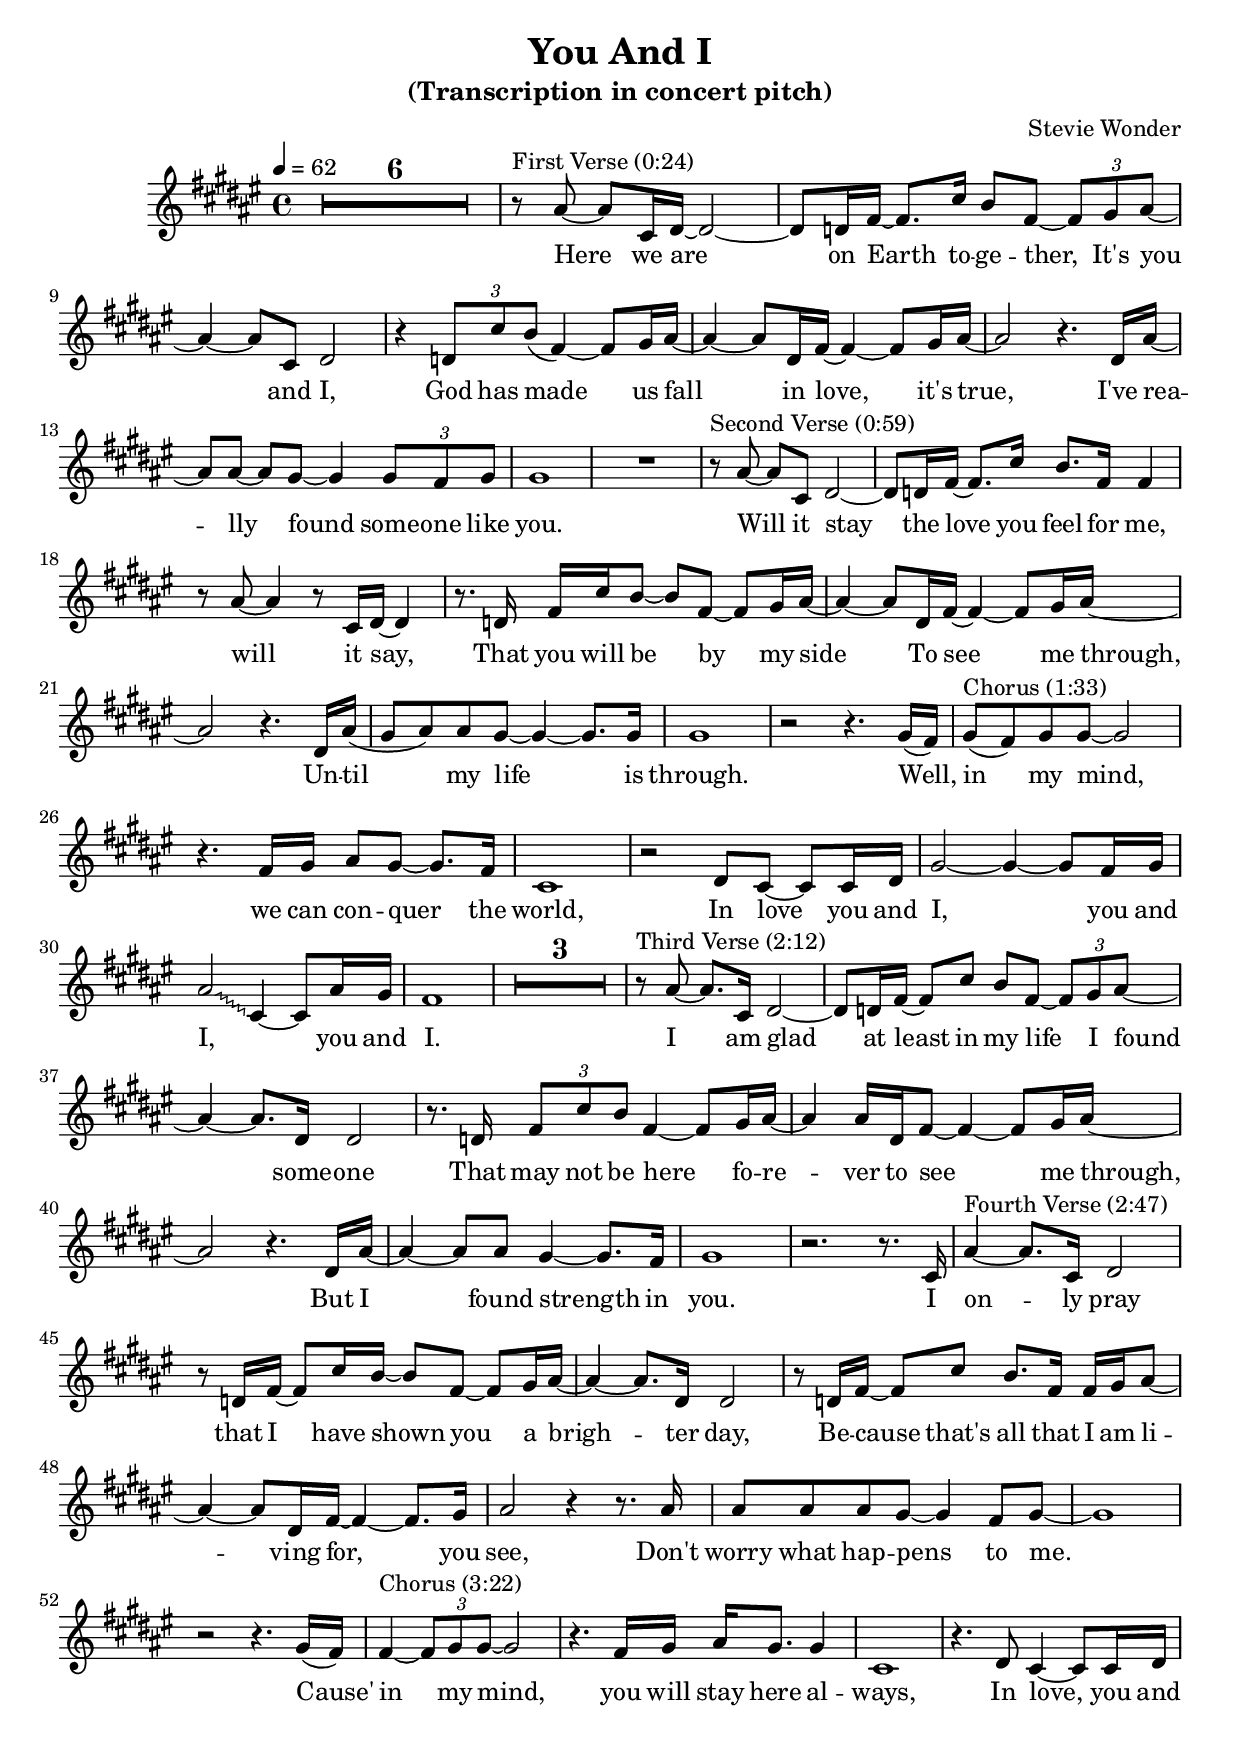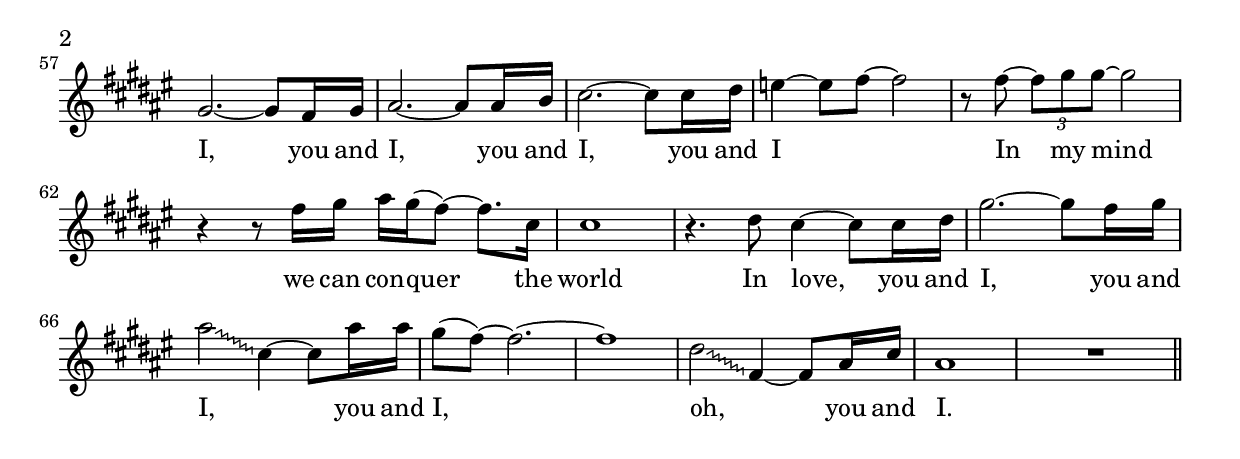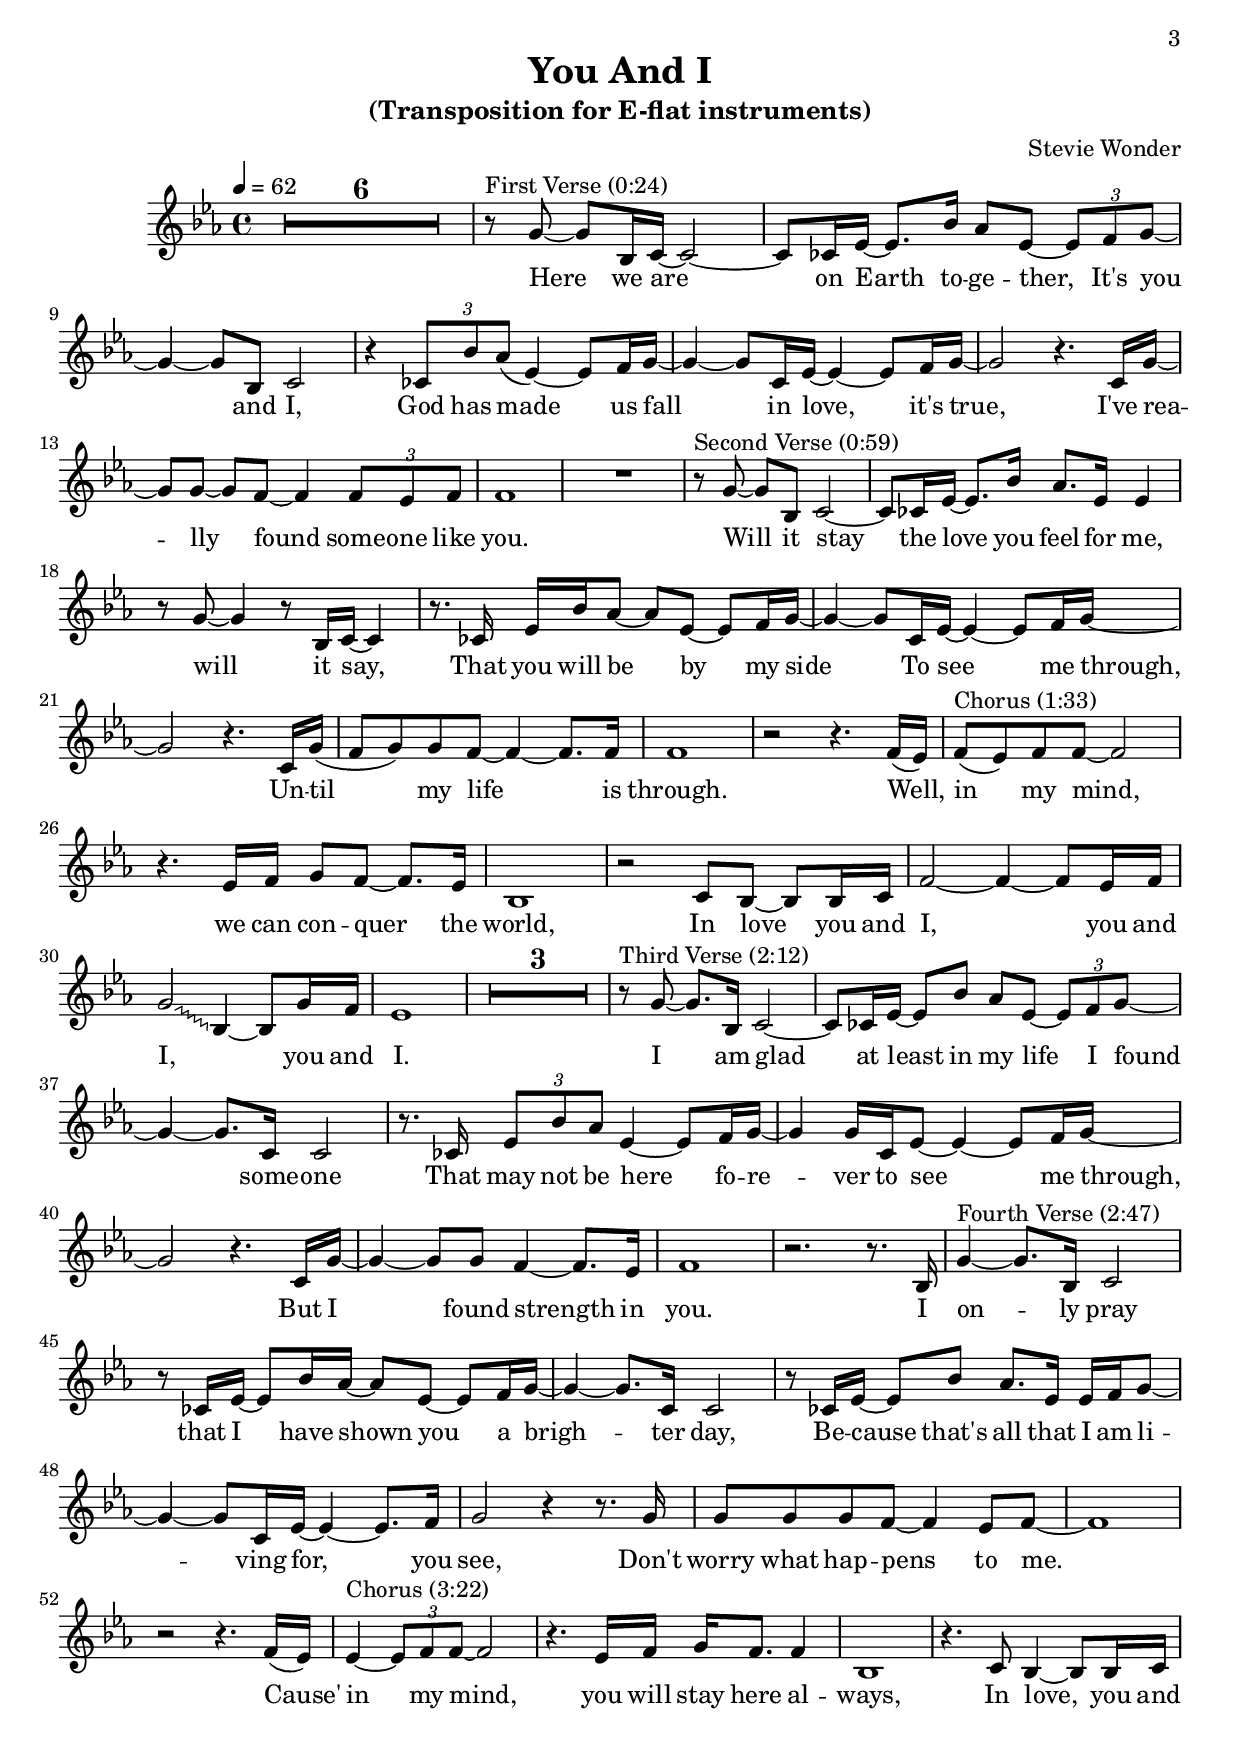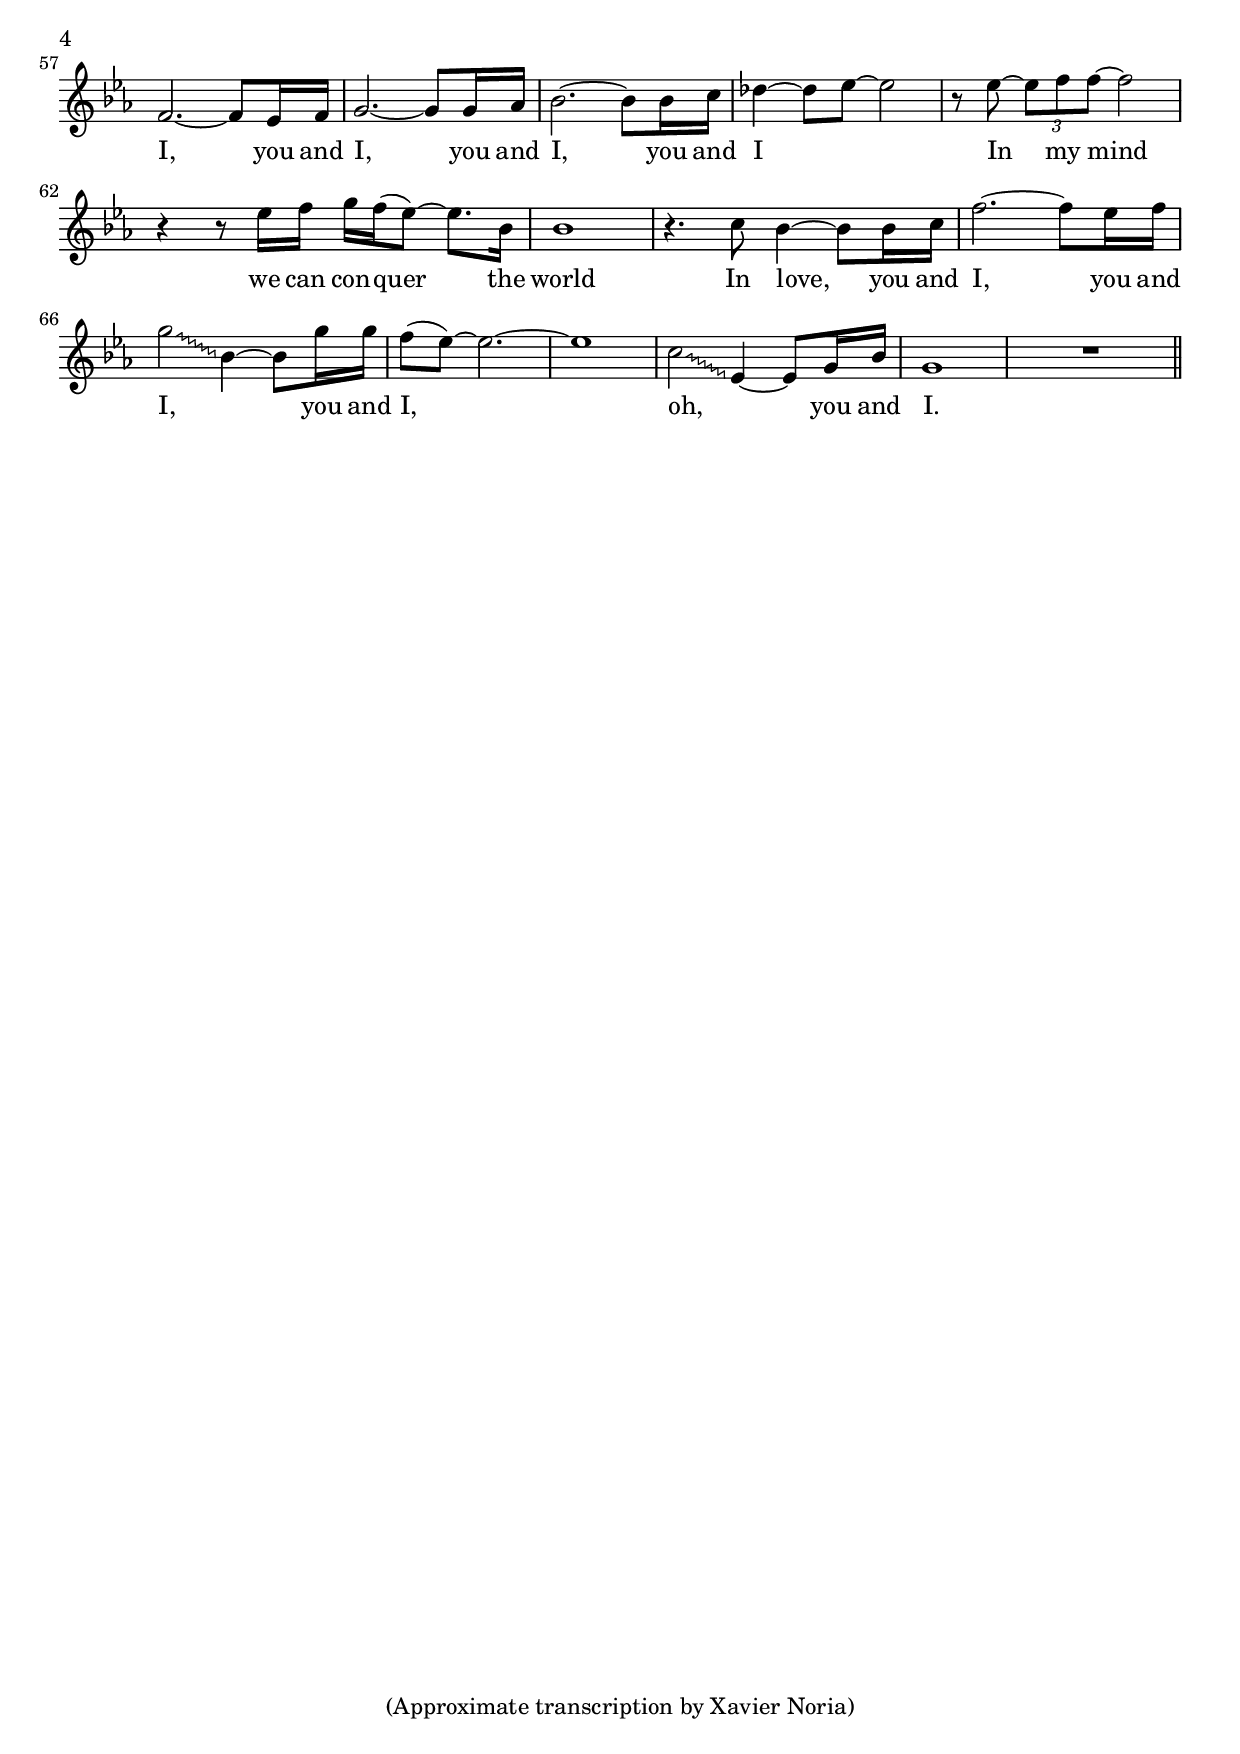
\version "2.16.1"

\include "english.ly"

\header {
  title    = "You And I"
  composer = "Stevie Wonder"
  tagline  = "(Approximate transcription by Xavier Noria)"
}

melody = {
  \relative c'' {
    \clef treble
    \key fs \major
    \time 4/4
    \tempo 4 = 62

    \compressFullBarRests
    \override MultiMeasureRest #'expand-limit = #2
    \override Glissando #'style = #'zigzag


    % --- Introduction -----------------------------------------------------------

    % 1 ~ 0:00
    R1*6 |


    % --- First Verse ------------------------------------------------------------

    % 7 ~ 0:24
    r8^"First Verse (0:24)" as ~ as cs,16  ds16 ~ ds2 ~ |

    % 8 ~ 0:28
    ds8 d16 fs ~ fs8. cs'16 b8 fs ~ \times 2/3 { fs gs as ~ } |

    % 9 ~ 0:32
    as4 ~ as8 cs,8 ds2 |

    % 10 ~ 0:35
    r4 \times 2/3 { d8 cs' b( } fs4) ~ fs8 gs16 as ~ |

    % 11 ~ 0:39
    as4 ~ as8 ds,16 fs ~ fs4 ~ fs8 gs16 as ~ |

    % 12 ~ 0:43
    as2 r4. ds,16 as' ~ |

    % 13 ~ 0:47
    as8[ as] ~ as gs ~ gs4 \times 2/3 { gs8 fs gs } |

    % 14 ~ 0:51
    gs1 |

    % 15 ~ 0:55
    R1 |


    % --- Second Verse -----------------------------------------------------------

    % 16 ~ 0:59
    r8^"Second Verse (0:59)" as8 ~ as[ cs,] ds2 ~ |

    % 17 ~ 1:03
    ds8 d16 fs ~ fs8. cs'16 b8. fs16 fs4 |

    % 18 ~ 1:06
    r8 as ~ as4 r8 cs,16 ds ~ ds4 |

    % 19 ~ 1:10
    r8. d16 fs cs' b8 ~ b8 fs ~ fs8 gs16 as ~ |

    % 20 ~ 1:14
    as4 ~ as8 ds,16 fs ~ fs4 ~ fs8 gs16 as ~ |

    % 21 ~ 1:18
    as2 r4. ds,16 as'( |

    % 22 ~ 1:22
    gs8 as8) as gs ~ gs4 ~ gs8. gs16  |

    % 23 ~ 1:26
    gs1 |

    % 24 ~ 1:30
    r2 r4. gs16( fs) |


    % --- Chrorus ----------------------------------------------------------------

    % 25 ~ 1:33
    gs8(^"Chorus (1:33)" fs8) gs8 gs ~ gs2 |

    % 26 ~ 1:37
    r4. fs16 gs as8 gs8 ~ gs8. fs16 |

    % 27 ~ 1:41
    cs1 |

    % 28 ~ 1:45
    r2 ds8 cs ~ cs cs16 ds |

    % 29 ~ 1:49
    gs2 ~ gs4 ~ gs8 fs16 gs16 |

    % 30 ~ 1:53
    as2 \glissando cs,4 ~ cs8 as'16 gs16 |

    % 31 ~ 1:57
    fs1 |


    % --- Bridge -----------------------------------------------------------------

    % 32 ~ 2:00
    R1*3


    % --- Third Verse ------------------------------------------------------------

    % 35 ~ 2:12
    r8^"Third Verse (2:12)" as ~ as8. cs,16 ds2 ~ |

    % 36 ~ 2:16
    ds8 d16 fs ~ fs8 cs' b fs ~ \times 2/3 { fs gs as ~ } |

    % 37 ~ 2:20
    as4 ~ as8. ds,16 ds2 |

    % 38 ~ 2:24
    r8. d16 \times 2/3 { fs8 cs' b } fs4 ~ fs8 gs16 as ~ |

    % 39 ~ 2:28
    as4 as16 ds,16 fs8 ~ fs4 ~ fs8 gs16 as ~ |

    % 40 ~ 2:3
    as2 r4. ds,16 as' ~ |

    % 41 ~ 2:35
    as4 ~ as8 as gs4 ~ gs8. fs16 |

    % 42 ~ 2:39
    gs1 |

    % 43 ~ 2:43
    r2. r8. cs,16 |


    % --- Fourth Verse -----------------------------------------------------------

    % 44 ~ 2:47
    as'4^"Fourth Verse (2:47)" ~ as8.[ cs,16] ds2 |

    % 45 ~ 2:51
    r8 d16[ fs] ~ fs8 cs'16 b ~ b8 fs ~ fs gs16 as ~ |

    % 46 ~ 2:55
    as4 ~ as8. ds,16 ds2 |

    % 47 ~ 2:59
    r8 d16[ fs] ~ fs8 cs' b8. fs16 fs gs as8 ~ |

    % 48 ~ 3:02
    as4 ~ as8 ds,16 fs ~ fs4 ~ fs8. gs16 |

    % 49 ~ 3:06
    as2 r4 r8. as16 |

    % 50 ~ 3:10
    as8 as as gs ~ gs4 fs8 gs ~ |

    % 51 ~ 3:14
    gs1 |

    % 52 ~ 3:18
    r2 r4. gs16( fs) |


    % --- Chorus -----------------------------------------------------------------

    % 53 ~ 3:22
    fs4^"Chorus (3:22)" ~ \times 2/3 { fs8 gs gs ~ } gs2 |

    % 54 ~ 3:26
    r4. fs16[ gs] as gs8. gs4 |

    % 55 ~ 3:30
    cs,1 |

    % 56 ~ 3:33
    r4. ds8 cs4 ~ cs8 cs16 ds |

    % 57 ~ 3:37
    gs2. ~ gs8 fs16 gs |

    % 58 ~ 3:41
    as2. ~ as8 as16 b |

    % 59 ~ 3:45
    cs2. ~ cs8 cs16 ds |

    % 60 ~ 3:49
    e4 ~ e8 fs8 ~ fs2 |

    % 61 ~ 3:53
    r8 fs ~ \times 2/3 { fs gs gs ~ } gs2 |

    % 62 ~ 3:57
    r4 r8 fs16 gs as gs( fs8) ~ fs8. cs16 |

    % 63 ~ 4:00
    cs1 |

    % 65 ~ 4:04
    r4. ds8 cs4 ~ cs8 cs16 ds |

    % 66 ~ 4:08
    gs2. ~ gs8 fs16 gs |

    % 67 ~ 4:12
    as2 \glissando cs,4 ~ cs8 as'16 as |

    % 68 ~ 4:16
    gs8( fs) ~ fs2. ~ |

    % 69 ~ 4:20
    fs1 |

    % 70 ~ 4:24
    ds2 \glissando fs,4 ~ fs8 as16 cs |

    % 71 ~ 4:28
    as1 |

    % 72 ~ 4:32
    R1 \bar "||"
  }

  \addlyrics {
    Here we are on Earth to -- ge -- ther,
    It's you and I,
    God has made us fall in love, it's true,
    I've rea -- lly found some -- one like you.

    Will it stay the love you feel for me, will it say,
    That you will be by my side
    To see me through,
    Un -- til my life is through.

    Well, in my mind, we can con -- quer the world,
    In love you and I, you and I, _ you and I.

    I am glad at least in my life I found some -- one
    That may not be here fo -- re -- ver to see me through,
    But I found strength in you.

    I on -- ly pray that I have shown you a brigh -- ter day,
    Be -- cause that's all that I am li -- ving for, you see,
    Don't worry what hap -- pens to me.

    Cause' in my mind, you will stay here al -- ways,
    In love, you and I, you and I, you and I, you and I _
    In my mind we can con -- quer the world
    In love, you and I, you and I, _ you and I, oh, _ you and I.
  }
}

\bookpart {
  \header {
    subtitle = "(Transcription in concert pitch)"
  }

  \score {
    { \melody }
  }
}

\bookpart {
  \header {
    subtitle = "(Transposition for E-flat instruments)"
  }

  \score {
    { \transpose ds c \melody } % "ds" because "ef" yields a weird key
  }
}
